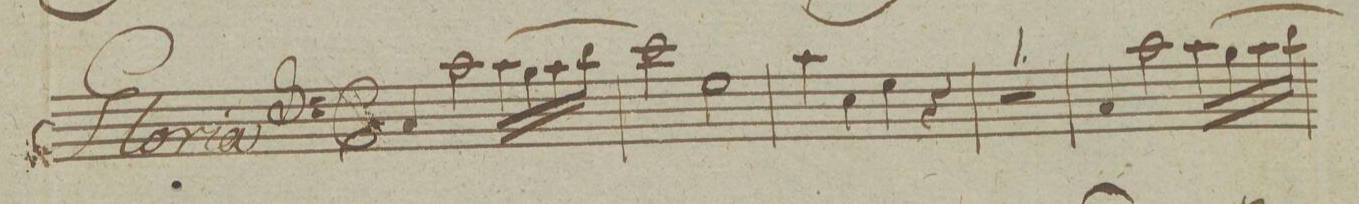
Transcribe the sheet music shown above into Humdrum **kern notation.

**kern	**dynam
*I"Fagotto Secondo	*
*clefF4	*
*k[]	*
*met(c)	*
*M4/4	*
4C/	.
2c\	.
(16c\LL	.
16B\	.
16c\	.
16d\JJ	.
=2	=2
2e\)	.
2G\	.
=3	=3
4c\	.
4E\	.
4G\	.
4r	.
=4	=4
1r	.
=5	=5
4C/	.
2c\	.
(16c\LL	.
16B\	.
16c\	.
16d\JJ	.
=6	=6
*-	*-
